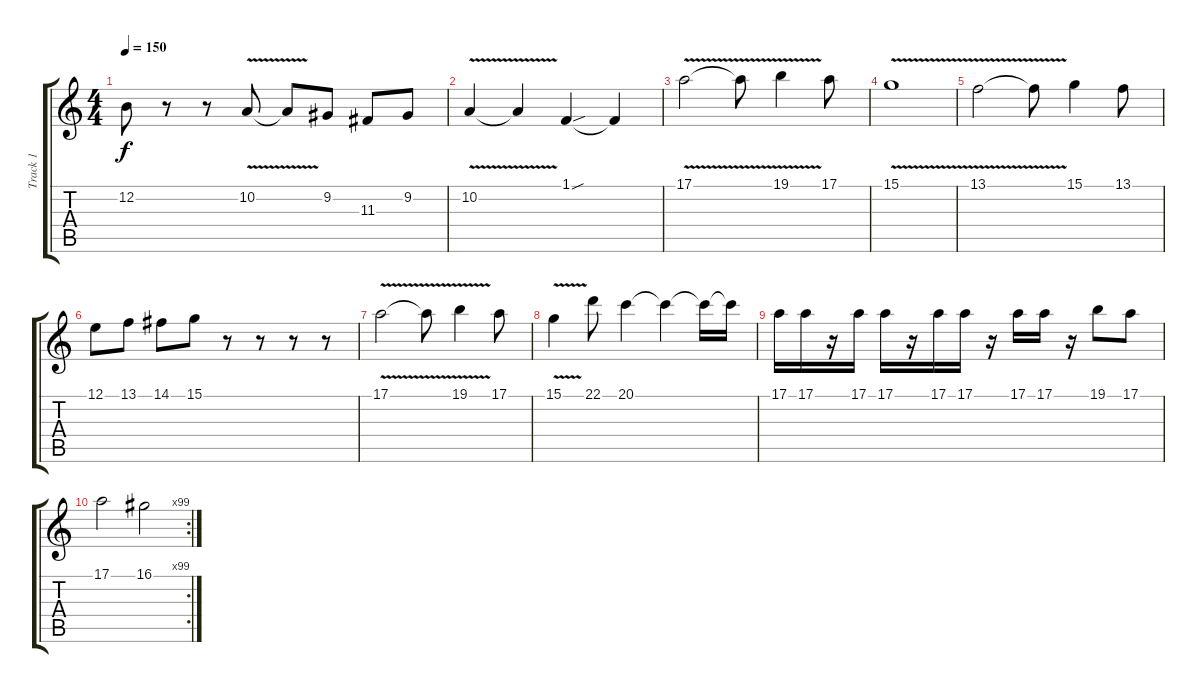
\track ("Track 1" "Track 1") {instrument lead2sawtooth}
\staff {score tabs}
\tuning (E4 B3 G3 D3 A2 E2) {hide}
\ts (4 4)
\tempo 150
\clef g2
\ks c
12.2.8{dy f} r.8 r.8 10.2{v}.8 10.2{t}.8 9.2.8 11.3.8 9.2.8 |
10.2{v}.4 10.2{t}.4 1.1{sou}.4 1.1{t}.4 |
17.1{v}.2 17.1{t}.8 19.1{v}.4 17.1.8 |
15.1{v}.1 |
13.1{v}.2 13.1{t}.8 15.1.4 13.1.8 |
12.1.8 13.1.8 14.1.8 15.1.8 r.8 r.8 r.8 r.8 |
17.1{v}.2 17.1{t}.8 19.1{v}.4 17.1.8 |
15.1{v}.4 22.1.8 20.1.4 20.1{t}.4 20.1{t}.16 20.1{t}.16 |
17.1.16 17.1.16 r.16 17.1.16 17.1.16 r.16 17.1.16 17.1.16 r.16 17.1.16 17.1.16 r.16 19.1.8 17.1.8 |
\rc 99
17.1.2 16.1.2
